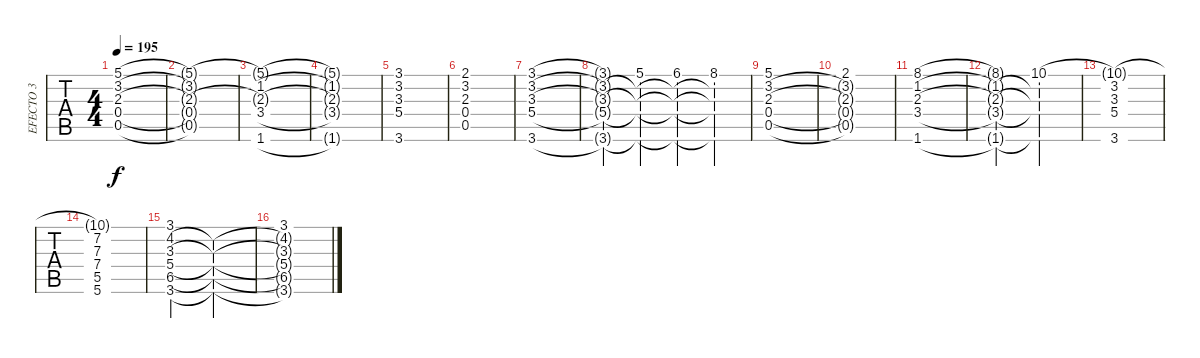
\track ("EFECTO 3" "EFECTO 3") {instrument synthstrings2}
\staff {tabs}
\tuning (Eb4 Bb3 Gb3 Db3 Ab2 Eb2) {hide}
\ts (4 4)
\tempo 195
\clef g2
\ks c
(5.1 3.2 2.3 0.4 0.5).1{dy f} |
(5.1{t} 3.2{t} 2.3{t} 0.4{t} 0.5{t}).1 |
(5.1{t} 1.2 2.3{t} 3.4 1.6).1 |
(5.1{t} 1.2{t} 2.3{t} 3.4{t} 1.6{t}).1 |
(3.1 3.2 3.3 5.4 3.6).1 |
(2.1 3.2 2.3 0.4 0.5).1 |
(3.1 3.2 3.3 5.4 3.6).1 |
(3.1{t} 3.2{t} 3.3{t} 5.4{t} 3.6{t}).4 (5.1 3.2{t} 3.3{t} 5.4{t} 3.6{t}).4 (6.1 3.2{t} 3.3{t} 5.4{t} 3.6{t}).4 (8.1 3.2{t} 3.3{t} 5.4{t} 3.6{t}).4 |
(5.1 3.2 2.3 0.4 0.5).1 |
(2.1 3.2{t} 2.3{t} 0.4{t} 0.5{t}).1 |
(8.1 1.2 2.3 3.4 1.6).1 |
(8.1{t} 1.2{t} 2.3{t} 3.4{t} 1.6{t}).2 (10.1 1.2{t} 2.3{t} 3.4{t} 1.6{t}).2 |
(10.1{t} 3.2 3.3 5.4 3.6).1 |
(10.1{t} 7.2 7.3 7.4 5.5 5.6).1 |
(3.1 4.2 3.3 5.4 6.5 3.6).2 (4.2{t} 3.3{t} 5.4{t} 6.5{t} 3.6{t}).2 |
(3.1 4.2{t} 3.3{t} 5.4{t} 6.5{t} 3.6{t}).1
